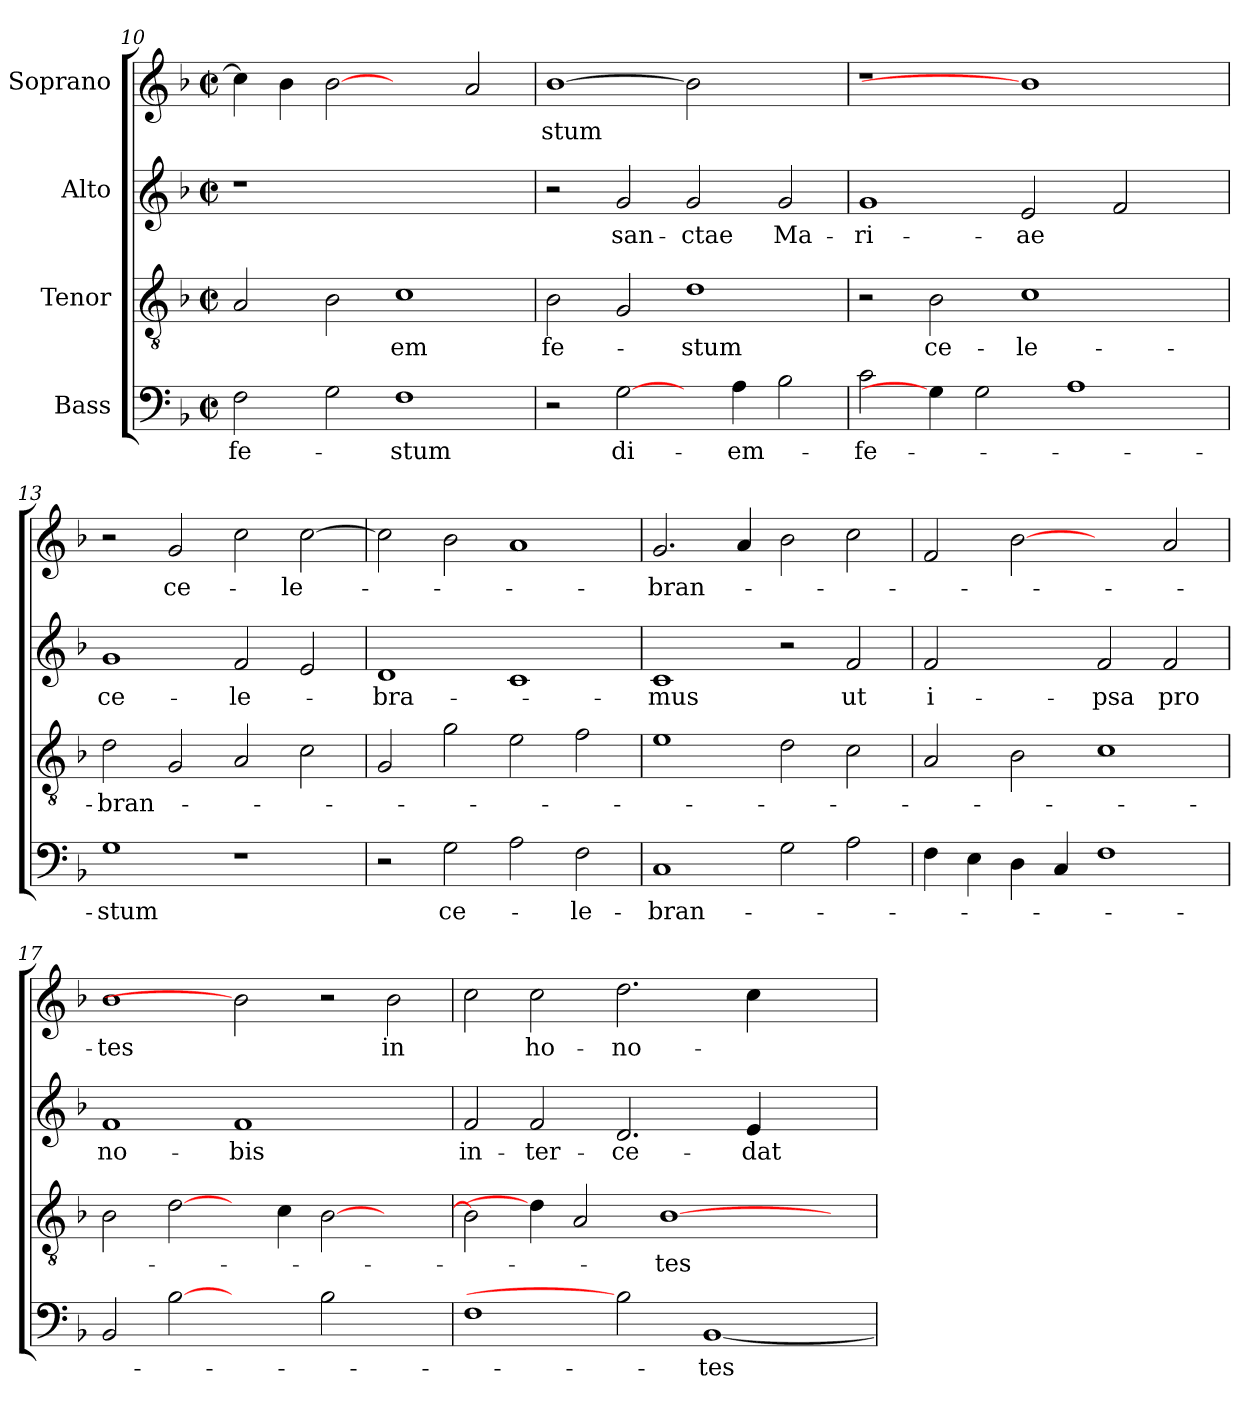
**kern	**text	**kern	**text	**kern	**text	**kern	**text
*part4	*part4	*part3	*part3	*part2	*part2	*part1	*part1
*staff4	*staff4	*staff3	*staff3	*staff2	*staff2	*staff1	*staff1
*I"Bass	*	*I"Tenor	*	*I"Alto	*	*I"Soprano	*
*clefF4	*	*clefGv2	*	*clefG2	*	*clefG2	*
*k[b-]	*	*k[b-]	*	*k[b-]	*	*k[b-]	*
*F:	*	*F:	*	*F:	*	*F:	*
*M2/2	*	*M2/2	*	*M2/2	*	*M2/2	*
*met(c|)	*	*met(c|)	*	*met(c|)	*	*met(c|)	*
=10	=10	=10	=10	=10	=10	=10	=10
!	!LO:LY:b	!	!	!LO:N:vis=1	!	!	!
2F\	fe-	2A/	.	1r	.	4cc\]	.
.	.	.	.	.	.	4b-\	.
2G\	.	2B-\	.	.	.	[2b-	.
!	!LO:LY:b	!	!LO:LY:b	!	!	!	!
1F	-stum	1c	-em	1ryy	.	2ryy	.
.	.	.	.	.	.	2a/	.
!!LO:LB:g=z
=11	=11	=11	=11	=11	=11	=11	=11
!	!	!	!LO:LY:b	!	!	!	!LO:LY:b
2r	.	2B-\	fe-	2r	.	[1b-	-stum
!	!LO:LY:b	!	!	!	!LO:LY:b	!	!
[2G\	di-	2G/	.	2g/	san-	.	.
!	!	!	!LO:LY:b	!	!LO:LY:b:rj	!	!
4ryy	.	1d	-stum	2g/	-ctae	2b-]	.
!	!LO:LY:b	!	!	!	!	!	!
4A\	-em-	.	.	.	.	.	.
!	!	!	!	!	!LO:LY:b	!	!
2B-\	.	.	.	2g/	Ma-	2ryy	.
=12	=12	=12	=12	=12	=12	=12	=12
!	!LO:LY:b	!	!	!	!LO:LY:b	!LO:N:vis=1	!
2c\	-fe-	2r	.	1g	-ri-	1r	.
!	!	!	!LO:LY:b	!	!	!	!
4G\]	.	2B-\	ce-	.	.	.	.
2G\	.	.	.	.	.	.	.
!	!	!	!LO:LY:b	!	!LO:LY:b	!	!
.	.	1c	-le-	2e/	-ae	1b-]	.
1A	.	.	.	.	.	.	.
.	.	.	.	2f/	.	.	.
.	.	4ryy	.	4ryy	.	4ryy	.
=13	=13	=13	=13	=13	=13	=13	=13
!	!LO:LY:b	!	!LO:LY:b	!	!LO:LY:b	!	!
1G	-stum	2d\	-bran-	1g	ce-	2r	.
!	!	!	!	!	!	!	!LO:LY:b
.	.	2G/	.	.	.	2g/	ce-
!	!	!	!	!	!LO:LY:b	!	!
1r	.	2A/	.	2f/	-le-	2cc\	.
!	!	!	!	!	!	!	!LO:LY:b
.	.	2c\	.	2e/	.	[>2cc\	-le-
=14	=14	=14	=14	=14	=14	=14	=14
!	!	!	!	!	!LO:LY:b	!	!
2r	.	2G/	.	1d	-bra-	2cc\]	.
!	!LO:LY:b	!	!	!	!	!	!
2G\	ce-	2g\	.	.	.	2b-\	.
2A\	.	2e\	.	1c	.	1a	.
!	!LO:LY:b	!	!	!	!	!	!
2F\	-le-	2f\	.	.	.	.	.
=15	=15	=15	=15	=15	=15	=15	=15
!	!LO:LY:b	!	!	!	!LO:LY:b	!	!LO:LY:b
1C	-bran-	1e	.	1c	-mus	2.g/	-bran-
.	.	.	.	.	.	4a/	.
2G\	.	2d\	.	2r	.	2b-\	.
!	!	!	!	!	!LO:LY:b	!	!
2A\	.	2c\	.	2f/	ut	2cc\	.
!!LO:PB:g=z
=16	=16	=16	=16	=16	=16	=16	=16
!	!	!	!	!	!LO:LY:b:rj	!	!
4F\	.	2A/	.	2f	i-	2f/	.
4E\	.	.	.	.	.	.	.
4D\	.	2B-\	.	2ryy	.	[2b-	.
4C/	.	.	.	.	.	.	.
!	!	!	!	!	!LO:LY:b	!	!
1F	.	1c	.	2f/	-psa	2ryy	.
!	!	!	!	!	!LO:LY:b	!	!
.	.	.	.	2f/	pro	2a/	.
=17	=17	=17	=17	=17	=17	=17	=17
!	!	!	!	!	!LO:LY:b	!	!LO:LY:b
2BB-/	.	2B-\	.	1f	no-	1b-	-tes
[2B-	.	[2d\	.	.	.	.	.
!	!	!	!	!	!LO:LY:b	!	!
2ryy	.	4ryy	.	1f	-bis	2b-]	.
.	.	4c\	.	.	.	.	.
2B-\	.	[>2B-\	.	.	.	2r	.
!	!	!	!	!	!	!	!LO:LY:b
2ryy	.	2ryy	.	2ryy	.	2b-\	in
=18	=18	=18	=18	=18	=18	=18	=18
!	!	!	!	!	!LO:LY:b	!	!
1F	.	2B-\]	.	2f/	in-	2cc\	.
!	!	!	!	!	!LO:LY:b	!	!LO:LY:b
.	.	4d\]	.	2f/	-ter-	2cc\	ho-
.	.	2A/	.	.	.	.	.
!	!	!	!	!	!LO:LY:b	!	!LO:LY:b
2B-]	.	.	.	2.d/	-ce-	2.dd\	-no-
!	!	!	!LO:LY:b	!	!	!	!
.	.	[>1B-	-tes	.	.	.	.
!	!LO:LY:b	!	!	!	!	!	!
[<1BB-	-tes	.	.	.	.	.	.
!	!	!	!	!	!LO:LY:b	!	!
.	.	.	.	4e/	-dat	4cc\	.
.	.	.	.	2ryy	.	2ryy	.
.	.	4ryy	.	.	.	.	.
=	=	=	=	=	=	=	=
*-	*-	*-	*-	*-	*-	*-	*-
